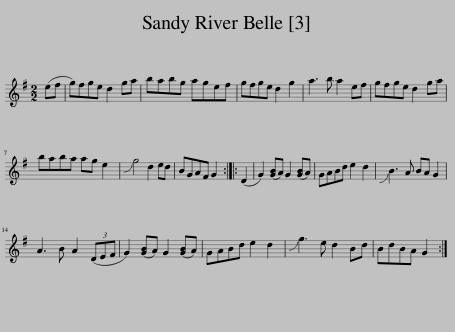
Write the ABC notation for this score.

X:1
L:1/8
M:2/2
I:linebreak $
K:G
V:1 treble
V:1
 (ef | g)fge d2 ga | babg agef | gfge d2 g2 | a3 b a2 ef | %5
 gfge d2 ga |$ baba ag e2 | !slide!g4 d2 ed | BGAF G2 :: (D2 | %10
 G2) ([GB]A) G2 ([GB]A) | GABd e2 d2 | !slide!B3 A BA G2 |$ A3 B A2 (3(DEF | G2) ([GB]A) G2 ([GB]A) | %15
 GABd e2 d2 | !slide!g3 e d2 Bd | BdBA G2 :| %18
